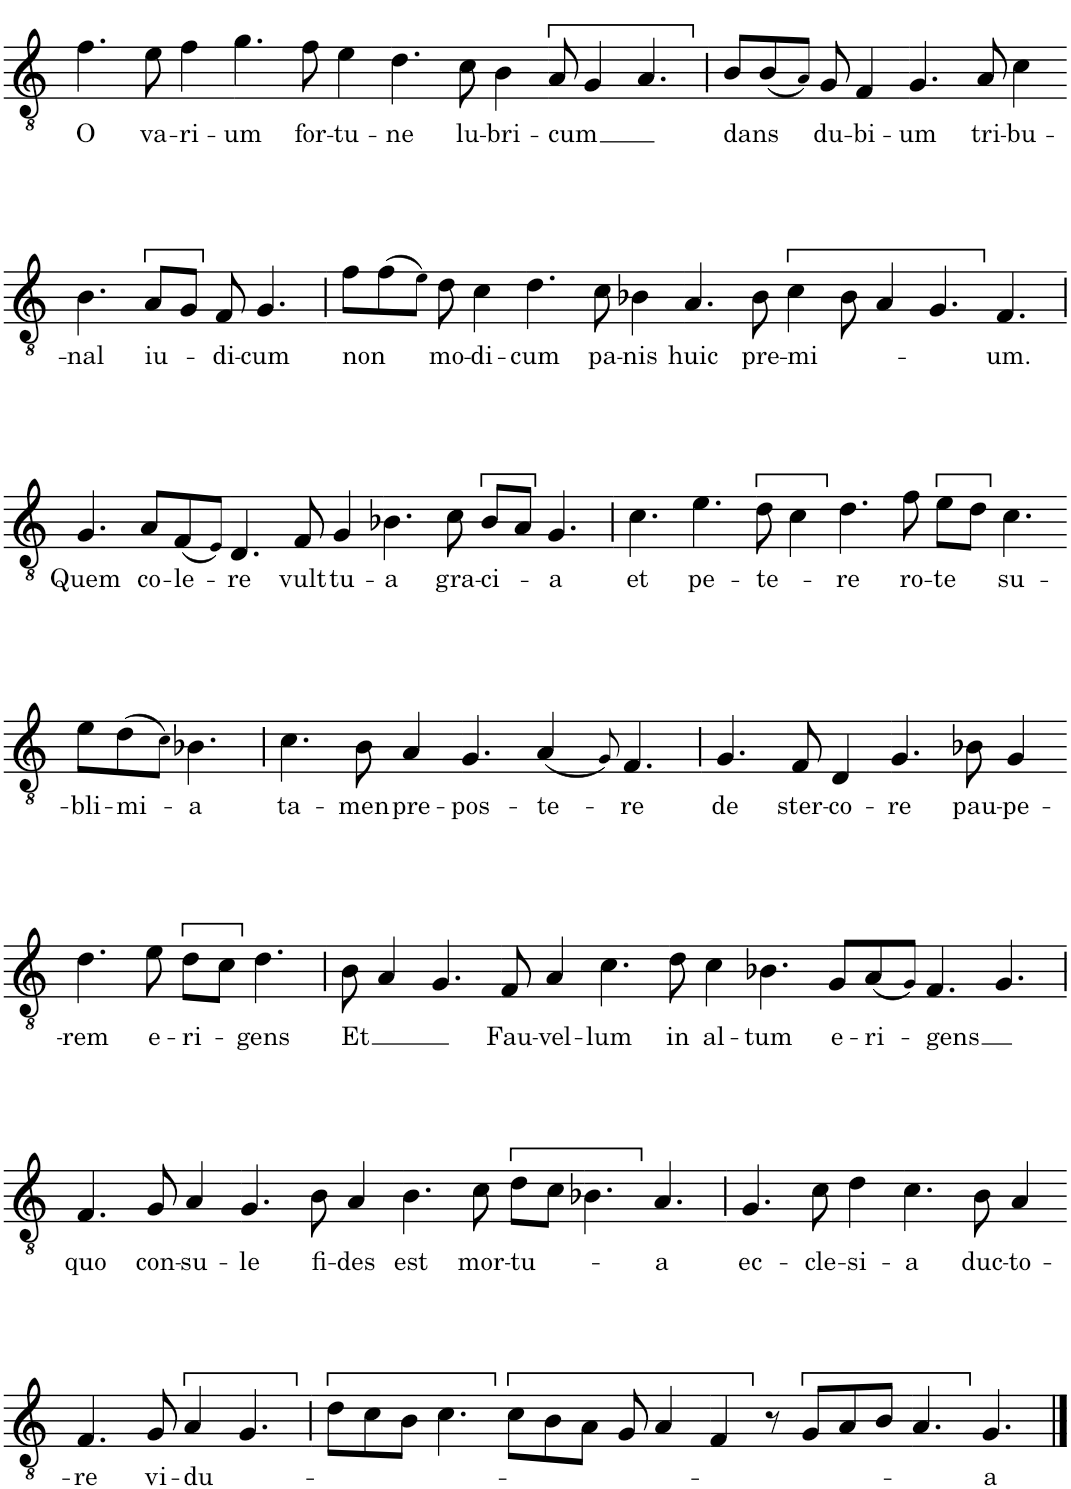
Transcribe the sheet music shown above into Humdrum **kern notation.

**kern	**text
*part1	*part1
*staff1	*staff1
*I"Tenor	*
*I'T.	*
*clefGv2	*
*k[]	*
*M6/8	*
=1	=1
!	!LO:LY:b
4.f\	O
!	!LO:LY:b
8e\	va-
!	!LO:LY:b
4f\	-ri-
=2-	=2-
!	!LO:LY:b
4.g\	-um
!	!LO:LY:b
8f\	for-
!	!LO:LY:b
4e\	-tu-
=3-	=3-
!	!LO:LY:b
4.d\	-ne
!	!LO:LY:b
8c\	lu-
!	!LO:LY:b
4B\	-bri-
=4-	=4-
!	!LO:LY:b
8A/	-cum
4G/	.
4.A/	.
=5	=5
!	!LO:LY:b
8B/L	dans
(8B/	.
8A!/J)	.
!	!LO:LY:b
8G/	du-
!	!LO:LY:b
4F/	-bi-
=6-	=6-
!	!LO:LY:b
4.G/	-um
!	!LO:LY:b
8A/	tri-
!	!LO:LY:b
4c\	-bu-
!!LO:LB:g=z
=7-	=7-
!	!LO:LY:b
4.B\	-nal
!	!LO:LY:b
8A/L	iu-
8G/J	.
!	!LO:LY:b
8F/	-di-
!	!LO:LY:b
4.G/	-cum
=8	=8
!	!LO:LY:b
8f\L	non
(8f\	.
8e!\J)	.
!	!LO:LY:b
8d\	mo-
!	!LO:LY:b
4c\	-di-
=9-	=9-
!	!LO:LY:b
4.d\	-cum
!	!LO:LY:b
8c\	pa-
!	!LO:LY:b
4B-X\	-nis
=10-	=10-
!	!LO:LY:b
4.A/	huic
!	!LO:LY:b
8B\	pre-
!	!LO:LY:b
4c\	-mi-
=11-	=11-
8B\	.
4A/	.
4.G/	.
!	!LO:LY:b
4.F/	-um.
!!LO:LB:g=z
=12	=12
!	!LO:LY:b
4.G/	Quem
!	!LO:LY:b
8A/L	co-
!	!LO:LY:b
(8F/	-le-
8E!/J)	.
=13-	=13-
!	!LO:LY:b
4.D/	-re
!	!LO:LY:b
8F/	vult
!	!LO:LY:b
4G/	tu-
=14-	=14-
!	!LO:LY:b
4.B-X\	-a
!	!LO:LY:b
8c\	gra-
!	!LO:LY:b
8B-/L	-ci-
8A/J	.
!	!LO:LY:b
4.G/	-a
=15	=15
!	!LO:LY:b
4.c\	et
!	!LO:LY:b
4.e\	pe-
=16-	=16-
!	!LO:LY:b
8d\	-te-
4c\	.
!	!LO:LY:b
4.d\	-re
=17-	=17-
!	!LO:LY:b
8f\	ro-
!	!LO:LY:b
8e\L	-te
8d\J	.
!	!LO:LY:b
4.c\	su-
!!LO:LB:g=z
=18-	=18-
!	!LO:LY:b
8e\L	-bli-
!	!LO:LY:b
(8d\	-mi-
8c!\J)	.
!	!LO:LY:b
4.B-X\	-a
=19	=19
!	!LO:LY:b
4.c\	ta-
!	!LO:LY:b
8B\	-men
!	!LO:LY:b
4A/	pre-
=20-	=20-
!	!LO:LY:b
4.G/	-pos-
!	!LO:LY:b
(4A/	-te-
8G!/)	.
!	!LO:LY:b
4.F/	-re
=21	=21
!	!LO:LY:b
4.G/	de
!	!LO:LY:b
8F/	ster-
!	!LO:LY:b
4D/	-co-
=22-	=22-
!	!LO:LY:b
4.G/	-re
!	!LO:LY:b
8B-X\	pau-
!	!LO:LY:b
4G/	-pe-
!!LO:LB:g=z
=23-	=23-
!	!LO:LY:b
4.d\	-rem
!	!LO:LY:b
8e\	e-
!	!LO:LY:b
8d\L	-ri-
8c\J	.
!	!LO:LY:b
4.d\	-gens
=24	=24
!	!LO:LY:b
8B\	Et
4A/	.
4.G/	.
=25-	=25-
!	!LO:LY:b
8F/	Fau-
!	!LO:LY:b
4A/	-vel-
!	!LO:LY:b
4.c\	-lum
=26-	=26-
!	!LO:LY:b
8d\	in
!	!LO:LY:b
4c\	al-
!	!LO:LY:b
4.B-X\	-tum
=27-	=27-
!	!LO:LY:b
8G/L	e-
!	!LO:LY:b
(8A/	-ri-
8G!/J)	.
!	!LO:LY:b
4.F/	-gens
4.G/	.
!!LO:LB:g=z
=28	=28
!	!LO:LY:b
4.F/	quo
!	!LO:LY:b
8G/	con-
!	!LO:LY:b
4A/	-su-
=29-	=29-
!	!LO:LY:b
4.G/	-le
!	!LO:LY:b
8B\	fi-
!	!LO:LY:b
4A/	-des
=30-	=30-
!	!LO:LY:b
4.B\	est
!	!LO:LY:b
8c\	mor-
!	!LO:LY:b
8d\L	-tu-
8c\J	.
=31-	=31-
4.B-X\	.
!	!LO:LY:b
4.A/	-a
=32	=32
!	!LO:LY:b
4.G/	ec-
!	!LO:LY:b
8c\	-cle-
!	!LO:LY:b
4d\	-si-
=33-	=33-
!	!LO:LY:b
4.c\	-a
!	!LO:LY:b
8B\	duc-
!	!LO:LY:b
4A/	-to-
!!LO:LB:g=z
=34-	=34-
!	!LO:LY:b
4.F/	-re
!	!LO:LY:b
8G/	vi-
!	!LO:LY:b
4A/	-du-
4.G/	.
=35	=35
8d\L	.
8c\	.
8B\J	.
4.c\	.
=36-	=36-
8c\L	.
8B\	.
8A\J	.
8G/	.
4A/	.
=37-	=37-
4F/	.
8r	.
8G/L	.
8A/	.
8B/J	.
=38-	=38-
4.A/	.
!	!LO:LY:b
4.G/	-a
==	==
*-	*-
